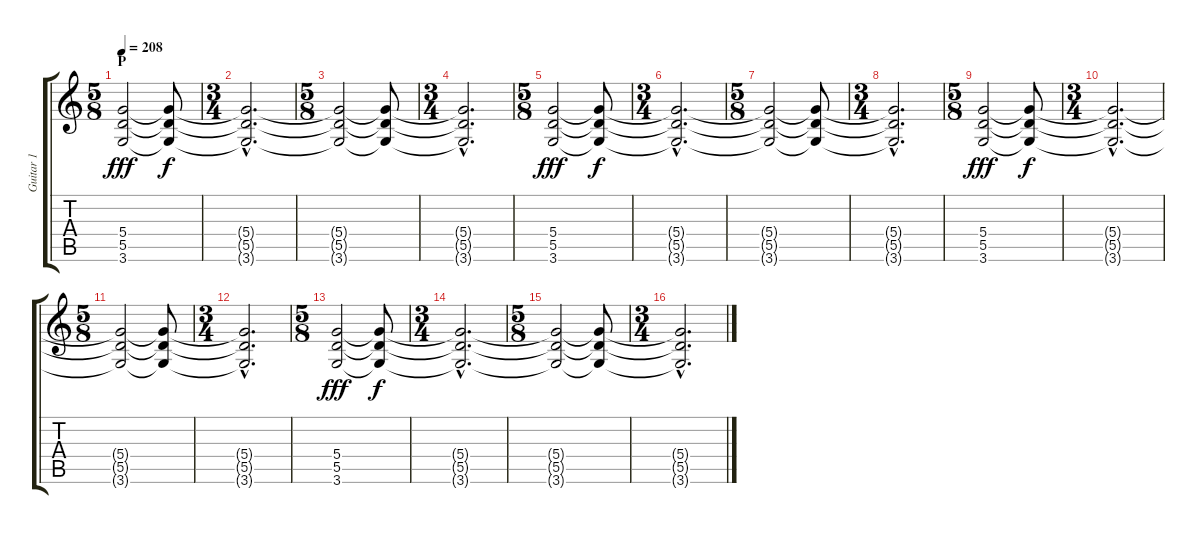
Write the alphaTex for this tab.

\track ("Guitar 1" "Guitar 1") {instrument electricguitarclean}
\staff {score tabs}
\tuning (E4 B3 G3 D3 A2 E2) {hide}
\ts (5 8)
\section ("" "P")
\tempo 208
\clef g2
\ks c
(5.4 5.5 3.6).2{dy fff} (5.4{t} 5.5{t} 3.6{t}).8{dy f} |
\ts (3 4)
(5.4{hac t} 5.5{hac t} 3.6{hac t}).2{d} |
\ts (5 8)
(5.4{t} 5.5{t} 3.6{t}).2 (5.4{t} 5.5{t} 3.6{t}).8 |
\ts (3 4)
(5.4{hac t} 5.5{hac t} 3.6{hac t}).2{d} |
\ts (5 8)
(5.4 5.5 3.6).2{dy fff} (5.4{t} 5.5{t} 3.6{t}).8{dy f} |
\ts (3 4)
(5.4{hac t} 5.5{hac t} 3.6{hac t}).2{d} |
\ts (5 8)
(5.4{t} 5.5{t} 3.6{t}).2 (5.4{t} 5.5{t} 3.6{t}).8 |
\ts (3 4)
(5.4{hac t} 5.5{hac t} 3.6{hac t}).2{d} |
\ts (5 8)
(5.4 5.5 3.6).2{dy fff} (5.4{t} 5.5{t} 3.6{t}).8{dy f} |
\ts (3 4)
(5.4{hac t} 5.5{hac t} 3.6{hac t}).2{d} |
\ts (5 8)
(5.4{t} 5.5{t} 3.6{t}).2 (5.4{t} 5.5{t} 3.6{t}).8 |
\ts (3 4)
(5.4{hac t} 5.5{hac t} 3.6{hac t}).2{d} |
\ts (5 8)
(5.4 5.5 3.6).2{dy fff} (5.4{t} 5.5{t} 3.6{t}).8{dy f} |
\ts (3 4)
(5.4{hac t} 5.5{hac t} 3.6{hac t}).2{d} |
\ts (5 8)
(5.4{t} 5.5{t} 3.6{t}).2 (5.4{t} 5.5{t} 3.6{t}).8 |
\ts (3 4)
(5.4{hac t} 5.5{hac t} 3.6{hac t}).2{d}
